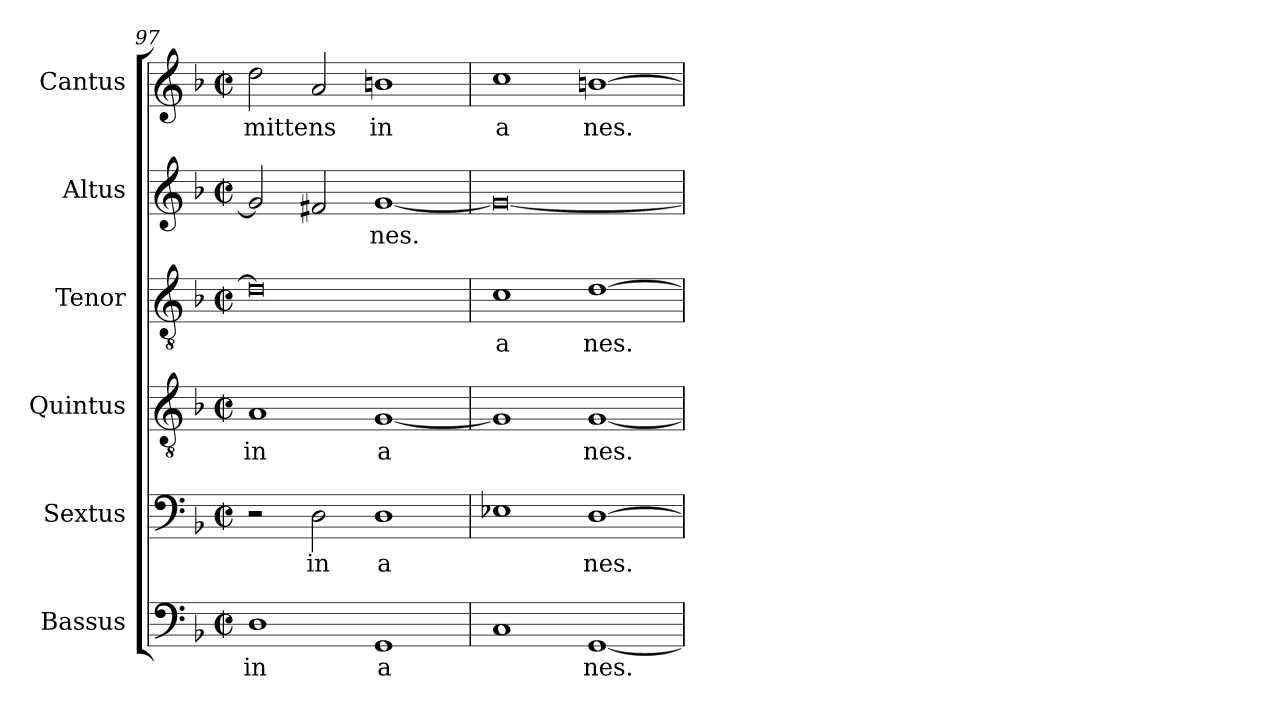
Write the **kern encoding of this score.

**kern	**text	**kern	**text	**kern	**text	**kern	**text	**kern	**text	**kern	**text
*part6	*part6	*part5	*part5	*part4	*part4	*part3	*part3	*part2	*part2	*part1	*part1
*staff6	*staff6	*staff5	*staff5	*staff4	*staff4	*staff3	*staff3	*staff2	*staff2	*staff1	*staff1
*I"Bassus	*	*I"Sextus	*	*I"Quintus	*	*I"Tenor	*	*I"Altus	*	*I"Cantus	*
*clefF4	*	*clefF4	*	*clefGv2	*	*clefGv2	*	*clefG2	*	*clefG2	*
*k[b-]	*	*k[b-]	*	*k[b-]	*	*k[b-]	*	*k[b-]	*	*k[b-]	*
*F:	*	*F:	*	*F:	*	*F:	*	*F:	*	*F:	*
*M2/2	*	*M2/2	*	*M2/2	*	*M2/2	*	*M2/2	*	*M2/2	*
*met(c|)	*	*met(c|)	*	*met(c|)	*	*met(c|)	*	*met(c|)	*	*met(c|)	*
=97	=97	=97	=97	=97	=97	=97	=97	=97	=97	=97	=97
!	!LO:LY:b:cj	!	!	!	!LO:LY:b:cj	!	!LO:LY:b:cj	!	!LO:LY:b:cj	!	!LO:LY:b:cj
1D	in	2r	.	1A	in	0d]	.	2g/]	.	2dd\	mittens
!	!	!	!LO:LY:b:cj	!	!	!	!	!	!LO:LY:b:cj	!	!LO:LY:b:cj
.	.	2D\	in	.	.	.	.	2f#/	.	2a/	.
!	!LO:LY:b:cj	!	!LO:LY:b:cj	!	!LO:LY:b:cj	!	!	!	!LO:LY:b:cj	!	!LO:LY:b:cj
1GG	a	1D	a	[<1G	a	.	.	[<1g	nes.	1bn	in
=98	=98	=98	=98	=98	=98	=98	=98	=98	=98	=98	=98
!	!LO:LY:b:cj	!	!LO:LY:b:cj	!	!LO:LY:b:cj	!	!LO:LY:b:cj	!	!LO:LY:b:cj	!	!LO:LY:b:cj
1C	.	1E-X	.	1G]	.	1c	a	0g_<	.	1cc	a
!	!LO:LY:b:cj	!	!LO:LY:b:cj	!	!LO:LY:b:cj	!	!LO:LY:b:cj	!	!	!	!LO:LY:b:cj
[<1GG	nes.	[>1D	nes.	[<1G	nes.	[>1d	nes.	.	.	[>1bn	nes.
=	=	=	=	=	=	=	=	=	=	=	=
*-	*-	*-	*-	*-	*-	*-	*-	*-	*-	*-	*-
